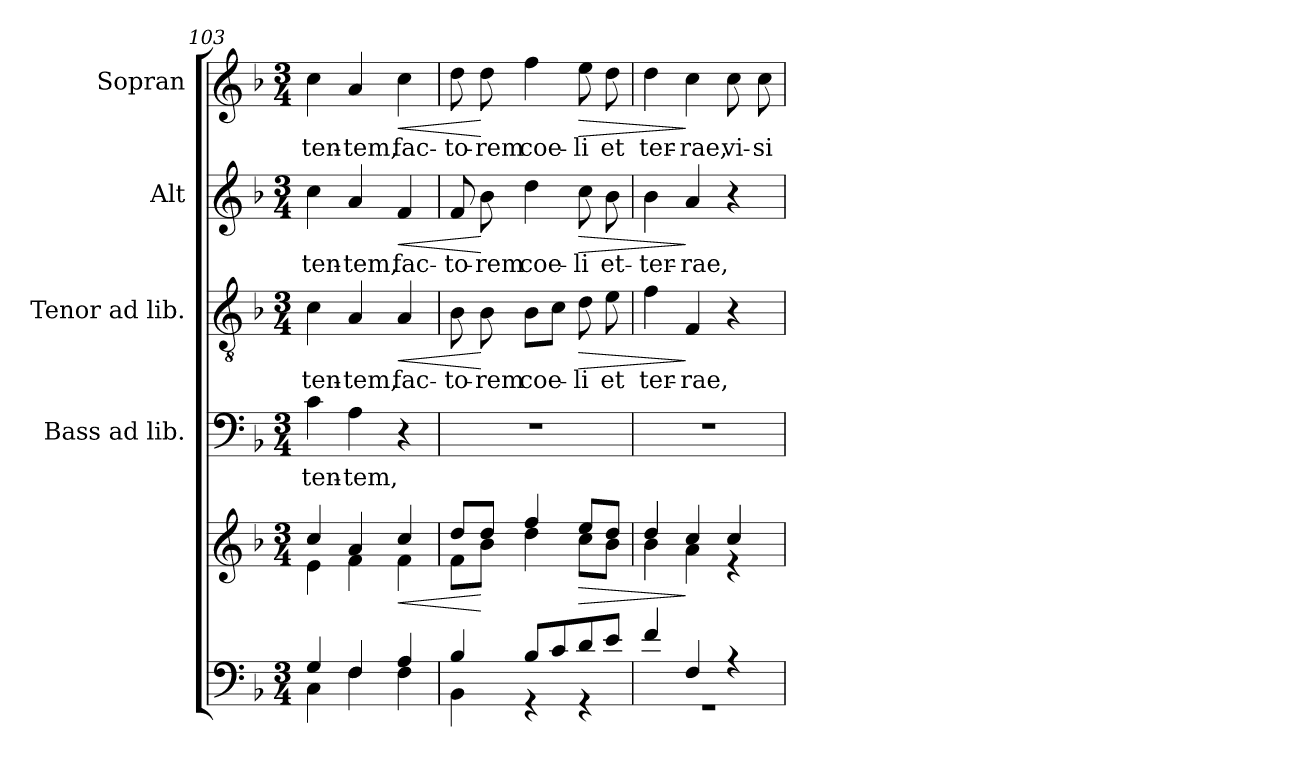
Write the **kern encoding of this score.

**kern	**kern	**dynam	**kern	**text	**kern	**text	**dynam	**kern	**text	**dynam	**kern	**text	**dynam
*part5	*part5	*part5	*part4	*part4	*part3	*part3	*part3	*part2	*part2	*part2	*part1	*part1	*part1
*staff6	*staff5	*staff5/6	*staff4	*staff4	*staff3	*staff3	*staff3	*staff2	*staff2	*staff2	*staff1	*staff1	*staff1
*	*	*	*I"Bass ad lib.	*	*I"Tenor ad lib.	*	*	*I"Alt	*	*	*I"Sopran	*	*
*	*	*	*I'B.	*	*I'T.	*	*	*I'A.	*	*	*I'S.	*	*
*clefF4	*clefG2	*	*clefF4	*	*clefGv2	*	*	*clefG2	*	*	*clefG2	*	*
*k[b-]	*k[b-]	*	*k[b-]	*	*k[b-]	*	*	*k[b-]	*	*	*k[b-]	*	*
*F:	*F:	*	*F:	*	*F:	*	*	*F:	*	*	*F:	*	*
*M3/4	*M3/4	*	*M3/4	*	*M3/4	*	*	*M3/4	*	*	*M3/4	*	*
=103	=103	=103	=103	=103	=103	=103	=103	=103	=103	=103	=103	=103	=103
*^	*^	*	*	*	*	*	*	*	*	*	*	*	*
!	!	!	!	!	!	!LO:LY:b	!	!LO:LY:b	!	!	!LO:LY:b	!	!	!LO:LY:b	!
4G/	4C\	4cc/	4e\	.	4c\	-ten-	4c\	-ten-	.	4cc\	-ten-	.	4cc\	-ten-	.
!	!	!	!	!	!	!LO:LY:b	!	!LO:LY:b	!	!	!LO:LY:b	!	!	!LO:LY:b	!
4F/	4F\	4a/	4f\	.	4A\	-tem,	4A/	-tem,	.	4a/	-tem,	.	4a/	-tem,	.
!	!	!	!	!LO:HP:b	!	!	!	!LO:LY:b	!LO:HP:b	!	!LO:LY:b	!LO:HP:b	!	!LO:LY:b	!LO:HP:b
4A/	4F\	4cc/	4f\	<	4r	.	4A/	fac-	<	4f/	fac-	<	4cc\	fac-	<
=104	=104	=104	=104	=104	=104	=104	=104	=104	=104	=104	=104	=104	=104	=104	=104
!	!	!	!	!	!	!	!	!LO:LY:b	!	!	!LO:LY:b	!	!	!LO:LY:b	!
4B-/	4BB-\	8dd/L	8f\L	.	2.r	.	8B-\	-to-	.	8f/	-to-	.	8dd\	-to-	.
!	!	!	!	!	!	!	!	!LO:LY:b	!	!	!LO:LY:b	!	!	!LO:LY:b	!
.	.	8dd/J	8b-\J	[	.	.	8B-\	-rem	[	8b-\	-rem	[	8dd\	-rem	[
!	!	!	!	!	!	!	!	!LO:LY:b	!	!	!LO:LY:b	!	!	!LO:LY:b	!
8B-/L	4r	4ff/	4dd\	.	.	.	8B-\L	coe-	.	4dd\	coe-	.	4ff\	coe-	.
8c/	.	.	.	.	.	.	8c\J	.	.	.	.	.	.	.	.
!	!	!	!	!LO:HP:b	!	!	!	!LO:LY:b	!LO:HP:b	!	!LO:LY:b	!LO:HP:b	!	!LO:LY:b	!LO:HP:b
8d/	4r	8ee/L	8cc\L	>	.	.	8d\	-li	>	8cc\	-li	>	8ee\	-li	>
!	!	!	!	!	!	!	!	!LO:LY:b	!	!	!LO:LY:b	!	!	!LO:LY:b	!
8e/J	.	8dd/J	8b-\J	.	.	.	8e\	et	.	8b-\	et-	.	8dd\	et	.
=105	=105	=105	=105	=105	=105	=105	=105	=105	=105	=105	=105	=105	=105	=105	=105
!	!LO:N:vis=1	!	!	!	!	!	!	!LO:LY:b	!	!	!LO:LY:b	!	!	!LO:LY:b	!
4f/	2.rGG	4dd/	4b-\	.	2.r	.	4f\	ter-	.	4b-\	-ter-	.	4dd\	ter-	.
!	!	!	!	!	!	!	!	!LO:LY:b	!	!	!LO:LY:b	!	!	!LO:LY:b	!
4F/	.	4cc/	4a\	]	.	.	4F/	-rae,	]	4a/	-rae,	]	4cc\	-rae,	]
!	!	!	!	!	!	!	!	!	!	!	!	!	!	!LO:LY:b	!
4rG	.	4cc/	4re	.	.	.	4r	.	.	4r	.	.	8cc\	vi-	.
!	!	!	!	!	!	!	!	!	!	!	!	!	!	!LO:LY:b	!
.	.	.	.	.	.	.	.	.	.	.	.	.	8cc\	-si-	.
*v	*v	*	*	*	*	*	*	*	*	*	*	*	*	*	*
*	*v	*v	*	*	*	*	*	*	*	*	*	*	*	*
=	=	=	=	=	=	=	=	=	=	=	=	=	=
*-	*-	*-	*-	*-	*-	*-	*-	*-	*-	*-	*-	*-	*-
